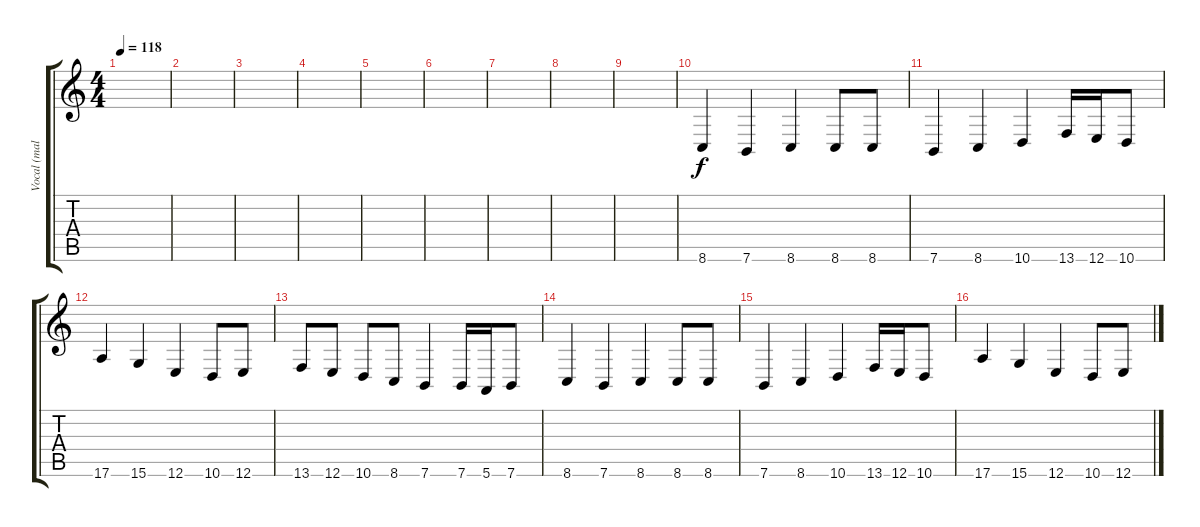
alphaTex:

\track ("Vocal (male)" "Vocal (mal") {instrument brasssection}
\staff {score tabs}
\tuning (E4 B3 G3 D3 A2 E2) {hide}
\ts (4 4)
\tempo 118
\clef g2
\ks c
|
|
|
|
|
|
|
|
|
8.6.4 7.6.4 8.6.4 8.6.8 8.6.8 |
7.6.4 8.6.4 10.6.4 13.6.16 12.6.16 10.6.8 |
17.6.4 15.6.4 12.6.4 10.6.8 12.6.8 |
13.6.8 12.6.8 10.6.8 8.6.8 7.6.4 7.6.16 5.6.16 7.6.8 |
8.6.4 7.6.4 8.6.4 8.6.8 8.6.8 |
7.6.4 8.6.4 10.6.4 13.6.16 12.6.16 10.6.8 |
17.6.4 15.6.4 12.6.4 10.6.8 12.6.8
